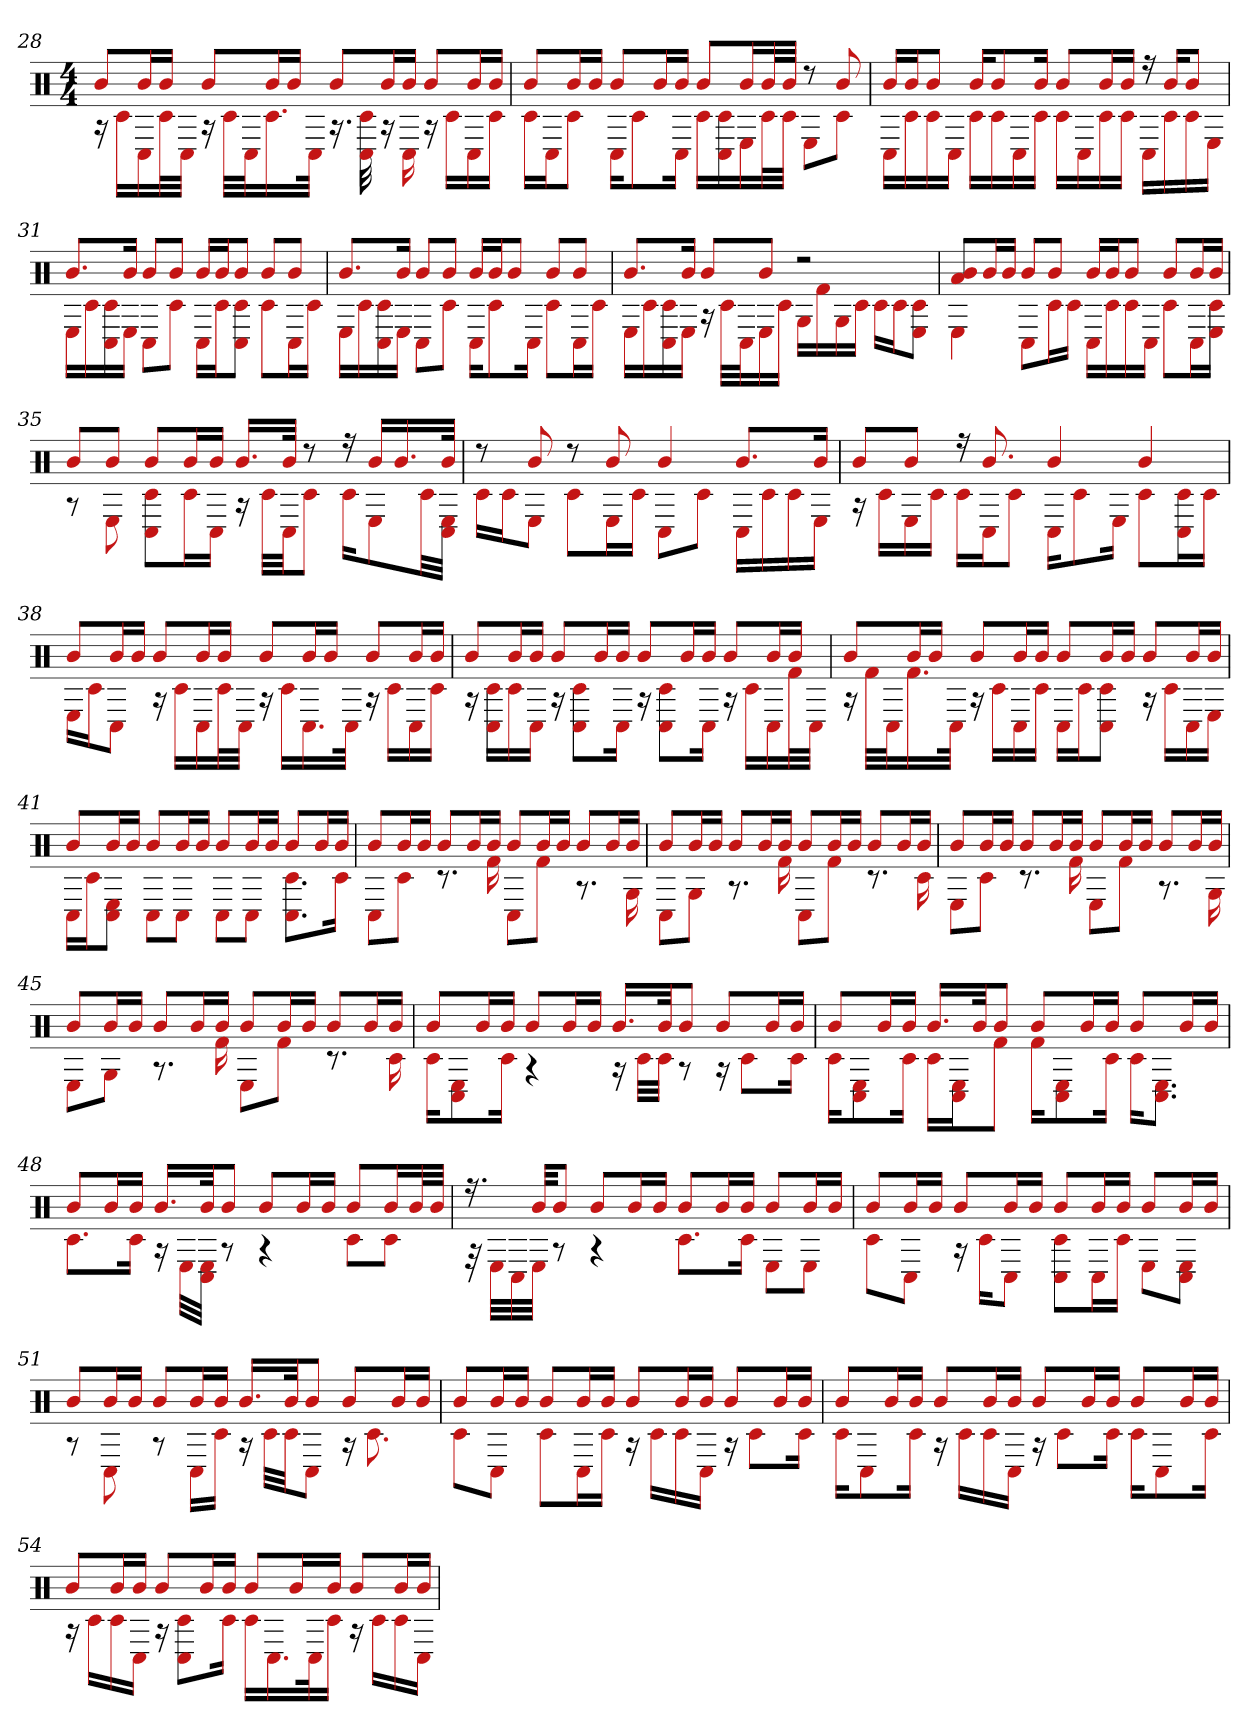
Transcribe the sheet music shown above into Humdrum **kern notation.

**kern
*part1
*staff1
*clefX
*k[]
*M4/4
=28
*^
8bL	16r
.	16c#LL
16bL	16C#
16bJJ	32c#L
.	32C#JJJ
8bL	16r
.	32c#LLL
.	32C#J
16bL	16.c#
16bJJ	.
.	32C#JJk
8bL	16.r
.	32C# 32c#
16bL	16r
16bJJ	16C#
8bL	16r
.	16c#LL
16bL	16C#
16bJJ	16c#JJ
=29	=29
8bL	16c#LL
.	16C#J
16bL	8c#J
16bJJ	.
8bL	16C#KL
.	8c#
16bL	.
16bJJ	16C#Jk
8bL	16c#LL
.	16c# 16C#
16bL	16E
32bL	32c#L
32bJJJ	32c#JJJ
8r	8EL
8b	8c#J
=30	=30
16bLL	16C#LL
16bJ	16c#
8bJ	16c#
.	16C#JJ
16bKL	16c#LL
8b	16c#
.	16C#
16bJk	16c#JJ
8bL	16c#LL
.	16C#
16bL	16c#
16bJJ	16c#JJ
16r	16C#LL
16bKL	16c#
8bJ	16c#
.	16EJJ
=31	=31
8.bL	16ELL
.	16c#
.	16c# 16C#
16bJk	16EJJ
8bL	8C#L
8bJ	8c#J
16bLL	16C#LL
16bJ	16c#J
8bJ	8c# 8C#J
8bL	8c#L
8bJ	16C#L
.	16c#JJ
=32	=32
8.bL	16ELL
.	16c#
.	16c# 16C#
16bJk	16EJJ
8bL	8C#L
8bJ	8c#J
16bLL	16C#KL
16bJ	8c#
8bJ	.
.	16C#Jk
8bL	8c#L
8bJ	16C#L
.	16c#JJ
=33	=33
8.bL	16ELL
.	16c#
.	16c# 16C#
16bJk	16EJJ
8bL	16r
.	32c#LLL
.	32C#J
8bJ	16E
.	16c#JJ
2r	16GLL
.	16f#
.	16G
.	16c#JJ
.	16c#LL
.	16c#J
.	8c# 8EJ
=34	=34
8a 8bL	4E
16bL	.
16bJJ	.
8bL	8C#L
8bJ	16c#L
.	16c#JJ
16bLL	16C#LL
16bJ	16c#
8bJ	16c#
.	16C#JJ
8bL	8c#L
16bL	16C#L
16bJJ	16c# 16EJJ
=35	=35
8bL	8r
8bJ	8E
8bL	8C# 8c#L
16bL	16c#L
16bJJ	16C#JJ
16.bLL	16r
.	32c#LLL
32bJJk	32C#JJ
8r	8c#J
16r	16c#KL
16bLL	8E
16.b	.
.	32c#LL
32bJJk	32C# 32EJJJ
=36	=36
8r	16c#LL
.	16c#J
8b	8EJ
8r	8c#L
8b	16EL
.	16c#JJ
4b	8C#L
.	8c#J
8.bL	16C#LL
.	16c#
.	16c#
16bJk	16EJJ
=37	=37
8bL	16r
.	16c#LL
8bJ	16E
.	16c#JJ
16r	16c#LL
8.b	16C#J
.	8c#J
4b	16C#KL
.	8c#
.	16EJk
4b	8c#L
.	16C# 16c#L
.	16c#JJ
=38	=38
8bL	16ELL
.	16c#J
16bL	8C#J
16bJJ	.
8bL	16r
.	16c#LL
16bL	16C#
16bJJ	32c#L
.	32C#JJJ
8bL	16r
.	16c#LL
16bL	16.C#
16bJJ	.
.	32C#JJk
8bL	16r
.	16c#LL
16bL	16C#
16bJJ	16c#JJ
=39	=39
8bL	16r
.	16c# 16C#LL
16bL	16c#
16bJJ	16C#JJ
8bL	16r
.	8c# 8C#L
16bL	.
16bJJ	16C#Jk
8bL	16r
.	8c# 8C#L
16bL	.
16bJJ	16C#Jk
8bL	16r
.	16c#LL
16bL	16C#
16bJJ	32f#L
.	32C#JJJ
=40	=40
8bL	16r
.	32f#LLL
.	32C#J
16bL	16.f#
16bJJ	.
.	32C#JJk
8bL	16r
.	16c#LL
16bL	16C#
16bJJ	16c#JJ
8bL	16C#LL
.	16c#J
16bL	8C# 8c#J
16bJJ	.
8bL	16r
.	16c#LL
16bL	16C#
16bJJ	16EJJ
=41	=41
8bL	16C#LL
.	16c#J
16bL	8E 8C#J
16bJJ	.
8bL	8C#L
16bL	8C#J
16bJJ	.
8bL	8C#L
16bL	8C#J
16bJJ	.
8bL	8.C# 8.c#L
16bL	.
16bJJ	16c#Jk
=42	=42
8bL	8C#L
16bL	8c#J
16bJJ	.
8bL	8.r
16bL	.
16bJJ	16f#
8bL	8C#L
16bL	8f#J
16bJJ	.
8bL	8.r
16bL	.
16bJJ	16G
=43	=43
8bL	8C#L
16bL	8GJ
16bJJ	.
8bL	8.r
16bL	.
16bJJ	16f#
8bL	8C#L
16bL	8f#J
16bJJ	.
8bL	8.r
16bL	.
16bJJ	16c#
=44	=44
8bL	8EL
16bL	8c#J
16bJJ	.
8bL	8.r
16bL	.
16bJJ	16f#
8bL	8EL
16bL	8f#J
16bJJ	.
8bL	8.r
16bL	.
16bJJ	16G
=45	=45
8bL	8EL
16bL	8GJ
16bJJ	.
8bL	8.r
16bL	.
16bJJ	16f#
8bL	8EL
16bL	8f#J
16bJJ	.
8bL	8.r
16bL	.
16bJJ	16c#
=46	=46
8bL	16c#KL
.	8E 8C#
16bL	.
16bJJ	16c#Jk
8bL	4r
16bL	.
16bJJ	.
16.bLL	16r
.	32c#LLL
32bJk	32c#JJJ
8bJ	8r
8bL	16r
.	8c#L
16bL	.
16bJJ	16c#Jk
=47	=47
8bL	16c#KL
.	8E 8C#
16bL	.
16bJJ	16c#Jk
16.bLL	16c#LL
.	16E 16C#J
32bJk	.
8bJ	8f#J
8bL	16f#KL
.	8E 8C#
16bL	.
16bJJ	16c#Jk
8bL	16c#KL
.	8.E 8.C#J
16bL	.
16bJJ	.
=48	=48
8bL	8.c#L
16bL	.
16bJJ	16c#Jk
16.bLL	16r
.	32ELLL
32bJk	32E 32C#JJJ
8bJ	8r
8bL	4r
16bL	.
16bJJ	.
8bL	8c#L
16bL	8c#J
32bL	.
32bJJJ	.
=49	=49
16.r	32r
.	32ELLL
.	32C#
32bKKL	32EJJJ
8bJ	8r
8bL	4r
16bL	.
16bJJ	.
8bL	8.c#L
16bL	.
16bJJ	16c#Jk
8bL	8EL
16bL	8EJ
16bJJ	.
=50	=50
8bL	8c#L
16bL	8C#J
16bJJ	.
8bL	16r
.	16c#KL
16bL	8C#J
16bJJ	.
8bL	8C# 8c#L
16bL	16C#L
16bJJ	16c#JJ
8bL	8EL
16bL	8C# 8EJ
16bJJ	.
=51	=51
8bL	8r
16bL	8C#
16bJJ	.
8bL	8r
16bL	16C#LL
16bJJ	16c#JJ
16.bLL	16r
.	32c#LLL
32bJk	32c#JJ
8bJ	8C#J
8bL	16r
.	8.c#
16bL	.
16bJJ	.
=52	=52
8bL	8c#L
16bL	8C#J
16bJJ	.
8bL	8c#L
16bL	16C#L
16bJJ	16c#JJ
8bL	16r
.	16c#LL
16bL	16c#
16bJJ	16C#JJ
8bL	16r
.	8c#L
16bL	.
16bJJ	16c#Jk
=53	=53
8bL	16c#KL
.	8C#
16bL	.
16bJJ	16c#Jk
8bL	16r
.	16c#LL
16bL	16c#
16bJJ	16C#JJ
8bL	16r
.	8c#L
16bL	.
16bJJ	16c#Jk
8bL	16c#KL
.	8C#
16bL	.
16bJJ	16c#Jk
=54	=54
8bL	16r
.	16c#LL
16bL	16c#
16bJJ	16C#JJ
8bL	16r
.	8C# 8c#L
16bL	.
16bJJ	16c#Jk
8bL	16c#LL
.	16.C#
16bL	.
.	32C#k
16bJJ	16c#JJ
8bL	16r
.	16c#LL
16bL	16c#
16bJJ	16C#JJ
*v	*v
=
*-
